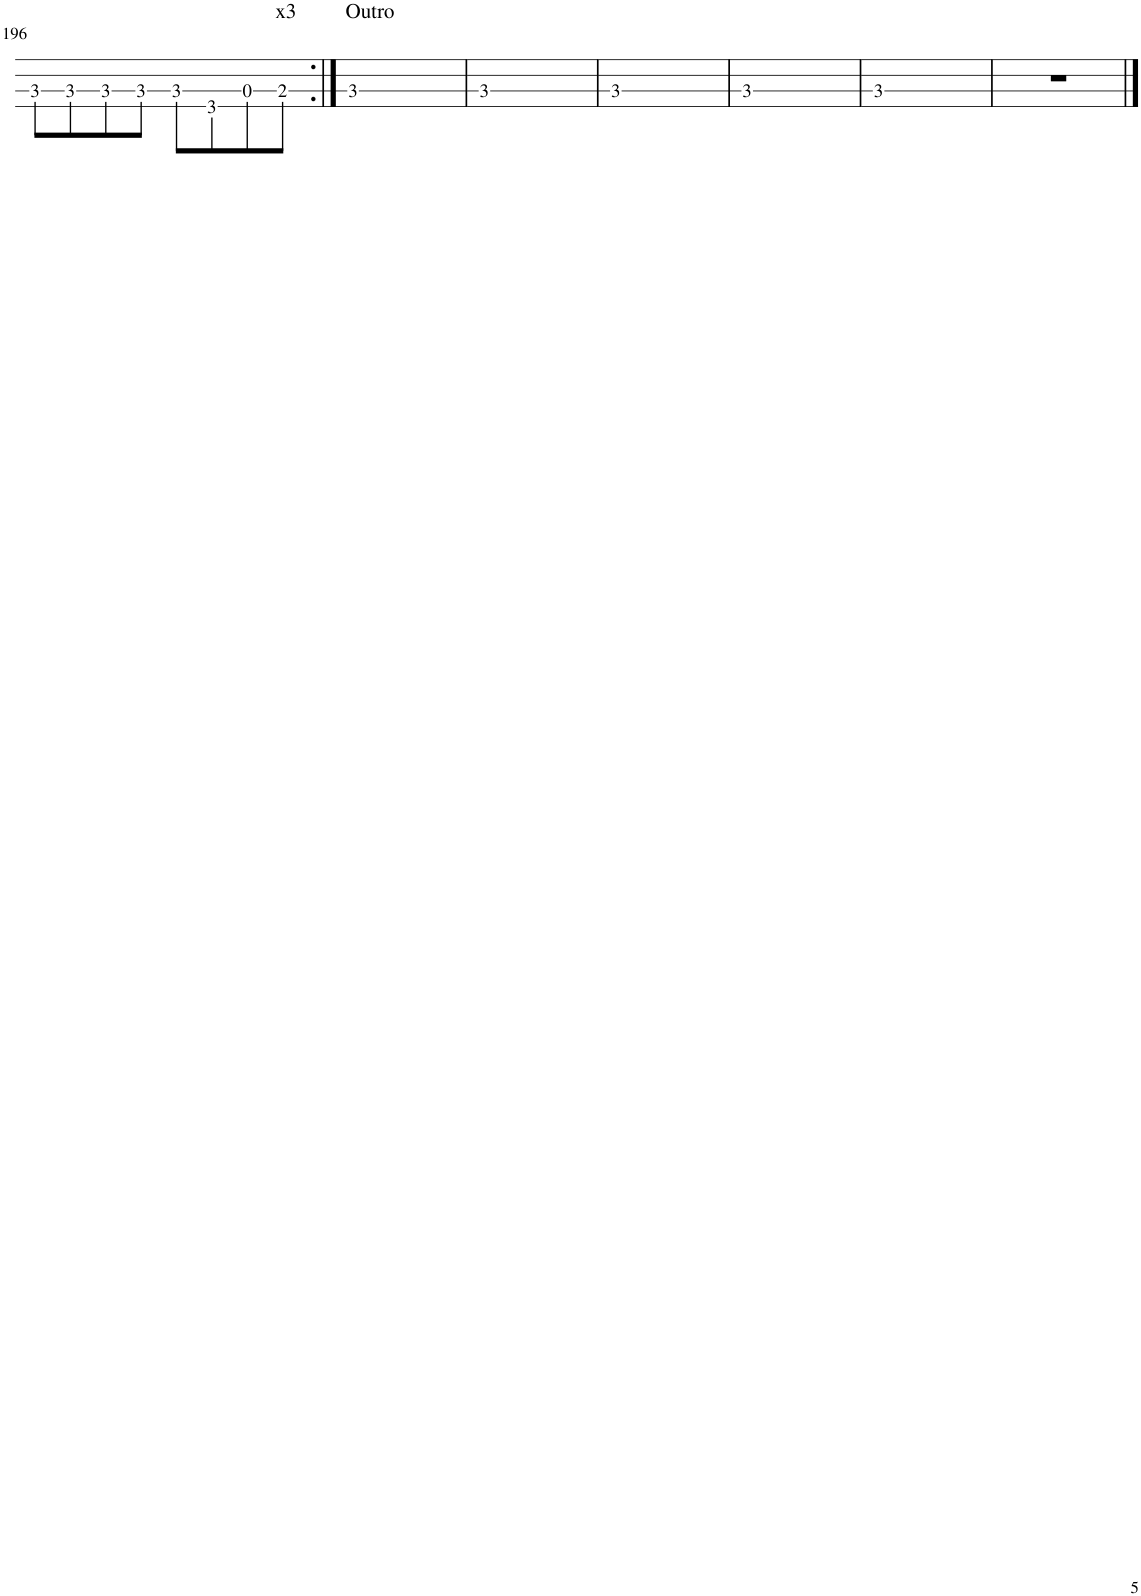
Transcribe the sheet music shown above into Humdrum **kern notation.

**kern
*part1
*staff1
*I"Bass Guitar
*I'B. Guit.
!!LO:PB:g=z
*
*k[]
*M4/4
=196
8CC\L
8CC\
8CC\
8CC\J
8CC\L
8GGG\
8AAA\
!LO:TX:a:t=x3
8BBB\J
=197:|!
!LO:TX:a:t=Outro
1CC
=198
1CC
=199
1CC
=200
1CC
=201
1CC
=202
1r
==
*-
